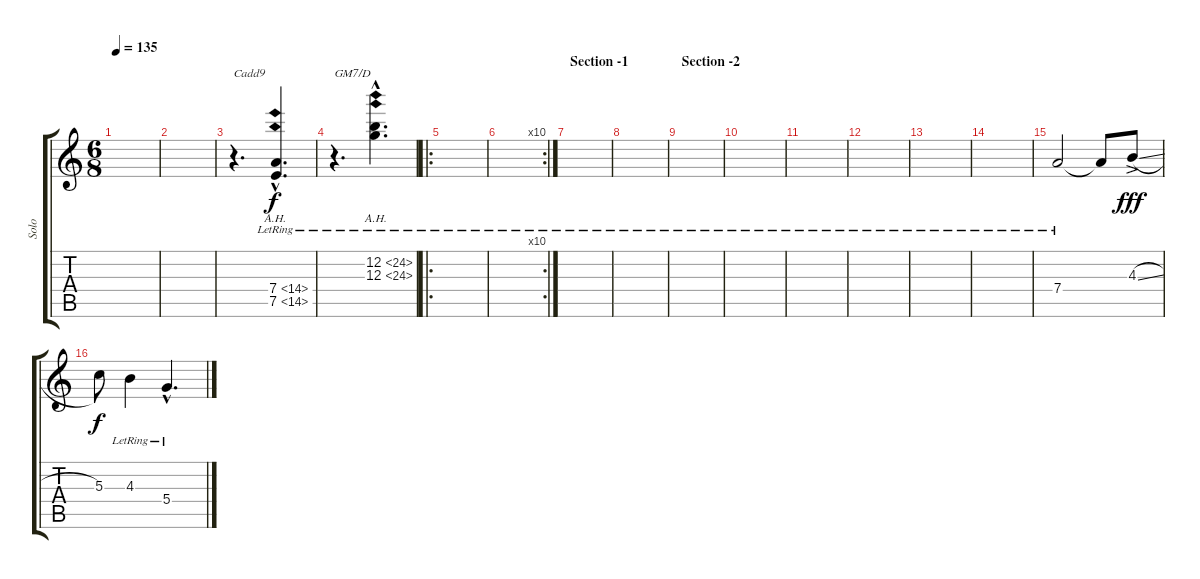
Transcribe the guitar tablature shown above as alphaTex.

\track ("Solo" "Solo") {instrument acousticguitarnylon}
\staff {score tabs}
\tuning (E4 B3 G3 D3 A2 E2) {hide}
\ts (6 8)
\tempo 135
\clef g2
\ks c
|
|
r.4{d txt "Cadd9"} (7.4{ah 7 hac lr} 7.5{ah 7 hac lr}).4{d} |
r.4{d txt "GM7/D"} (12.2{ah 12 hac lr} 12.3{ah 12 hac lr}).4{d} |
\ro
|
\rc 10
|
\section ("" "Section -1")
|
|
\section ("" "Section -2")
|
|
|
|
|
|
7.4{lr}.2 7.4{t}.8 4.3{sl ac}.8{dy fff} |
5.3.8{dy f} 4.3{lr}.4 5.4{hac lr}.4{d}
